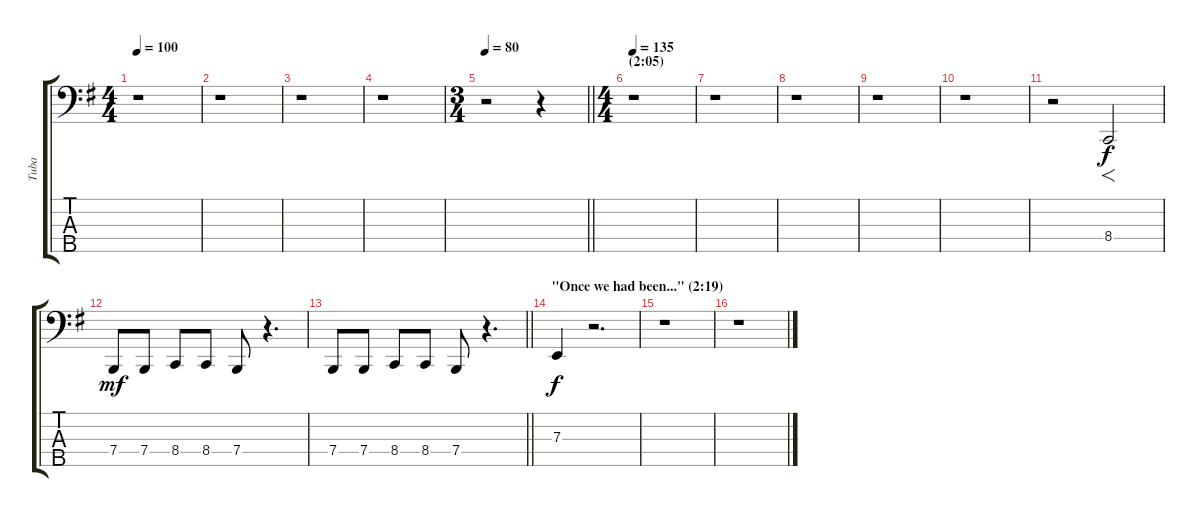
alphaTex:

\track ("Tuba" "Tuba") {instrument tuba}
\staff {score tabs}
\tuning (G2 D2 A1 E1 B0) {hide}
\ts (4 4)
\tempo 100
\clef f4
\ks eminor
r.1{dy f} |
r.1 |
r.1 |
r.1 |
\ts (3 4)
\tempo 80
\barLineRight lightlight
r.2 r.4 |
\ts (4 4)
\section ("" "(2:05)")
\tempo 135
r.1 |
r.1 |
r.1 |
r.1 |
r.1 |
r.2 8.4.2{f} |
7.4.8{dy mf} 7.4.8 8.4.8 8.4.8 7.4.8 r.4{d} |
\barLineRight lightlight
7.4.8 7.4.8 8.4.8 8.4.8 7.4.8 r.4{d} |
\section ("" "\"Once we had been...\" (2:19)")
7.3.4{dy f} r.2{d} |
r.1 |
r.1
